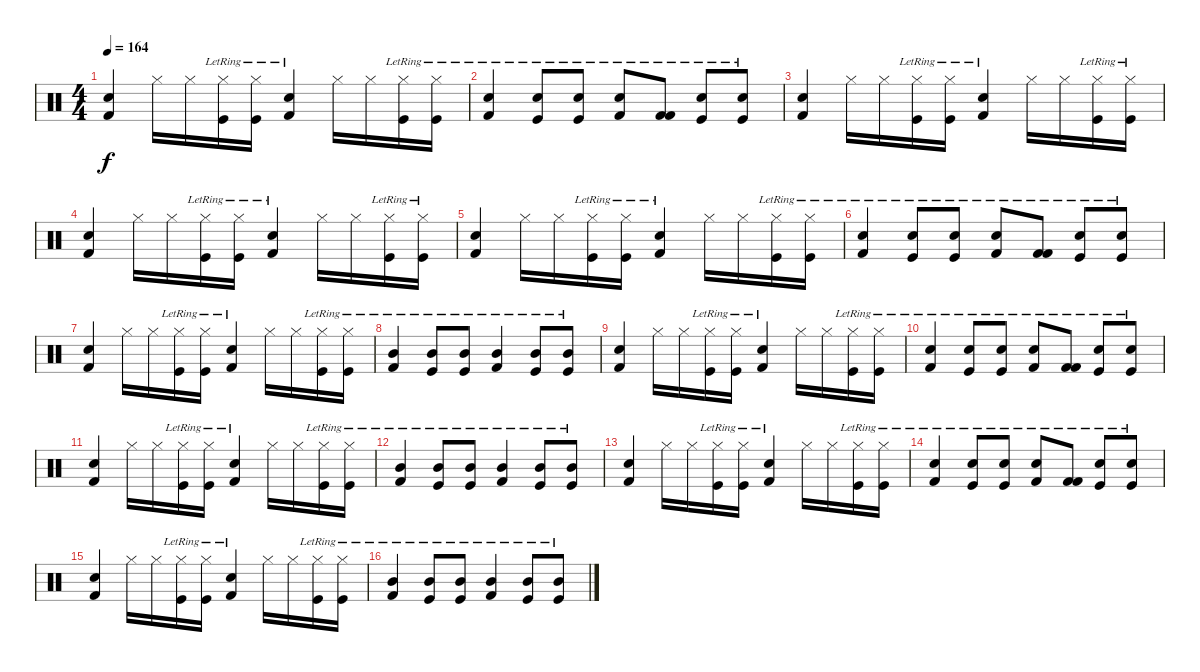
\track "" {instrument percussion}
\staff {score}
\articulation defaults
\ts (4 4)
\tempo 164
\clef neutral
\ks c
("Snare (hit) 2" "Kick (hit) 2").4{dy f} "Hi-Hat (closed)".16 "Hi-Hat (closed)".16 ("Hi-Hat (closed)"{lr} "Kick (hit)"{lr}).16 ("Hi-Hat (closed)"{lr} "Kick (hit)"{lr}).16 ("Snare (hit) 2"{lr} "Kick (hit) 2"{lr}).4 "Hi-Hat (closed)".16 "Hi-Hat (closed)".16 ("Hi-Hat (closed)"{lr} "Kick (hit)"{lr}).16 ("Hi-Hat (closed)"{lr} "Kick (hit)"{lr}).16 |
("Electric Snare (hit)"{lr} "Kick (hit) 2"{lr}).4 ("Electric Snare (hit)"{lr} "Kick (hit)"{lr}).8 ("Electric Snare (hit)"{lr} "Kick (hit)"{lr}).8 ("Electric Snare (hit)"{lr} "Kick (hit) 2"{lr}).8 ("Kick (hit) 2"{lr} "Kick (hit) 2"{lr}).8 ("Snare (hit) 2"{lr} "Kick (hit)"{lr}).8 ("Hand Clap (hit)"{lr} "Kick (hit)"{lr}).8 |
("Snare (hit) 2" "Kick (hit) 2").4 "Hi-Hat (closed)".16 "Hi-Hat (closed)".16 ("Hi-Hat (closed)"{lr} "Kick (hit)"{lr}).16 ("Hi-Hat (closed)"{lr} "Kick (hit)"{lr}).16 ("Snare (hit) 2"{lr} "Kick (hit) 2"{lr}).4 "Hi-Hat (closed)".16 "Hi-Hat (closed)".16 ("Hi-Hat (closed)"{lr} "Kick (hit)"{lr}).16 ("Hi-Hat (closed)"{lr} "Kick (hit)"{lr}).16 |
("Snare (hit) 2" "Kick (hit) 2").4 "Hi-Hat (closed)".16 "Hi-Hat (closed)".16 ("Hi-Hat (closed)"{lr} "Kick (hit)"{lr}).16 ("Hi-Hat (closed)"{lr} "Kick (hit)"{lr}).16 ("Snare (hit) 2"{lr} "Kick (hit) 2"{lr}).4 "Hi-Hat (closed)".16 "Hi-Hat (closed)".16 ("Hi-Hat (closed)"{lr} "Kick (hit)"{lr}).16 ("Hi-Hat (closed)"{lr} "Kick (hit)"{lr}).16 |
("Snare (hit) 2" "Kick (hit) 2").4 "Hi-Hat (closed)".16 "Hi-Hat (closed)".16 ("Hi-Hat (closed)"{lr} "Kick (hit)"{lr}).16 ("Hi-Hat (closed)"{lr} "Kick (hit)"{lr}).16 ("Snare (hit) 2"{lr} "Kick (hit) 2"{lr}).4 "Hi-Hat (closed)".16 "Hi-Hat (closed)".16 ("Hi-Hat (closed)"{lr} "Kick (hit)"{lr}).16 ("Hi-Hat (closed)"{lr} "Kick (hit)"{lr}).16 |
("Electric Snare (hit)"{lr} "Kick (hit) 2"{lr}).4 ("Electric Snare (hit)"{lr} "Kick (hit)"{lr}).8 ("Electric Snare (hit)"{lr} "Kick (hit)"{lr}).8 ("Electric Snare (hit)"{lr} "Kick (hit) 2"{lr}).8 ("Kick (hit) 2"{lr} "Kick (hit) 2"{lr}).8 ("Snare (hit) 2"{lr} "Kick (hit)"{lr}).8 ("Hand Clap (hit)"{lr} "Kick (hit)"{lr}).8 |
("Snare (hit) 2" "Kick (hit) 2").4 "Hi-Hat (closed)".16 "Hi-Hat (closed)".16 ("Hi-Hat (closed)"{lr} "Kick (hit)"{lr}).16 ("Hi-Hat (closed)"{lr} "Kick (hit)"{lr}).16 ("Snare (hit) 2"{lr} "Kick (hit) 2"{lr}).4 "Hi-Hat (closed)".16 "Hi-Hat (closed)".16 ("Hi-Hat (closed)"{lr} "Kick (hit)"{lr}).16 ("Hi-Hat (closed)"{lr} "Kick (hit)"{lr}).16 |
("Mid Tom (hit)"{lr} "Kick (hit) 2"{lr}).4 ("Mid Tom (hit)"{lr} "Kick (hit)"{lr}).8 ("Mid Tom (hit)"{lr} "Kick (hit)"{lr}).8 ("Mid Tom (hit)"{lr} "Kick (hit) 2"{lr}).4 ("Mid Tom (hit)"{lr} "Kick (hit)"{lr}).8 ("Mid Tom (hit)"{lr} "Kick (hit)"{lr}).8 |
("Snare (hit) 2" "Kick (hit) 2").4 "Hi-Hat (closed)".16 "Hi-Hat (closed)".16 ("Hi-Hat (closed)"{lr} "Kick (hit)"{lr}).16 ("Hi-Hat (closed)"{lr} "Kick (hit)"{lr}).16 ("Snare (hit) 2"{lr} "Kick (hit) 2"{lr}).4 "Hi-Hat (closed)".16 "Hi-Hat (closed)".16 ("Hi-Hat (closed)"{lr} "Kick (hit)"{lr}).16 ("Hi-Hat (closed)"{lr} "Kick (hit)"{lr}).16 |
("Electric Snare (hit)"{lr} "Kick (hit) 2"{lr}).4 ("Electric Snare (hit)"{lr} "Kick (hit)"{lr}).8 ("Electric Snare (hit)"{lr} "Kick (hit)"{lr}).8 ("Electric Snare (hit)"{lr} "Kick (hit) 2"{lr}).8 ("Kick (hit) 2"{lr} "Kick (hit) 2"{lr}).8 ("Snare (hit) 2"{lr} "Kick (hit)"{lr}).8 ("Hand Clap (hit)"{lr} "Kick (hit)"{lr}).8 |
("Snare (hit) 2" "Kick (hit) 2").4 "Hi-Hat (closed)".16 "Hi-Hat (closed)".16 ("Hi-Hat (closed)"{lr} "Kick (hit)"{lr}).16 ("Hi-Hat (closed)"{lr} "Kick (hit)"{lr}).16 ("Snare (hit) 2"{lr} "Kick (hit) 2"{lr}).4 "Hi-Hat (closed)".16 "Hi-Hat (closed)".16 ("Hi-Hat (closed)"{lr} "Kick (hit)"{lr}).16 ("Hi-Hat (closed)"{lr} "Kick (hit)"{lr}).16 |
("Mid Tom (hit)"{lr} "Kick (hit) 2"{lr}).4 ("Mid Tom (hit)"{lr} "Kick (hit)"{lr}).8 ("Mid Tom (hit)"{lr} "Kick (hit)"{lr}).8 ("Mid Tom (hit)"{lr} "Kick (hit) 2"{lr}).4 ("Mid Tom (hit)"{lr} "Kick (hit)"{lr}).8 ("Mid Tom (hit)"{lr} "Kick (hit)"{lr}).8 |
("Snare (hit) 2" "Kick (hit) 2").4 "Hi-Hat (closed)".16 "Hi-Hat (closed)".16 ("Hi-Hat (closed)"{lr} "Kick (hit)"{lr}).16 ("Hi-Hat (closed)"{lr} "Kick (hit)"{lr}).16 ("Snare (hit) 2"{lr} "Kick (hit) 2"{lr}).4 "Hi-Hat (closed)".16 "Hi-Hat (closed)".16 ("Hi-Hat (closed)"{lr} "Kick (hit)"{lr}).16 ("Hi-Hat (closed)"{lr} "Kick (hit)"{lr}).16 |
("Electric Snare (hit)"{lr} "Kick (hit) 2"{lr}).4 ("Electric Snare (hit)"{lr} "Kick (hit)"{lr}).8 ("Electric Snare (hit)"{lr} "Kick (hit)"{lr}).8 ("Electric Snare (hit)"{lr} "Kick (hit) 2"{lr}).8 ("Kick (hit) 2"{lr} "Kick (hit) 2"{lr}).8 ("Snare (hit) 2"{lr} "Kick (hit)"{lr}).8 ("Hand Clap (hit)"{lr} "Kick (hit)"{lr}).8 |
("Snare (hit) 2" "Kick (hit) 2").4 "Hi-Hat (closed)".16 "Hi-Hat (closed)".16 ("Hi-Hat (closed)"{lr} "Kick (hit)"{lr}).16 ("Hi-Hat (closed)"{lr} "Kick (hit)"{lr}).16 ("Snare (hit) 2"{lr} "Kick (hit) 2"{lr}).4 "Hi-Hat (closed)".16 "Hi-Hat (closed)".16 ("Hi-Hat (closed)"{lr} "Kick (hit)"{lr}).16 ("Hi-Hat (closed)"{lr} "Kick (hit)"{lr}).16 |
("Mid Tom (hit)"{lr} "Kick (hit) 2"{lr}).4 ("Mid Tom (hit)"{lr} "Kick (hit)"{lr}).8 ("Mid Tom (hit)"{lr} "Kick (hit)"{lr}).8 ("Mid Tom (hit)"{lr} "Kick (hit) 2"{lr}).4 ("Mid Tom (hit)"{lr} "Kick (hit)"{lr}).8 ("Mid Tom (hit)"{lr} "Kick (hit)"{lr}).8
